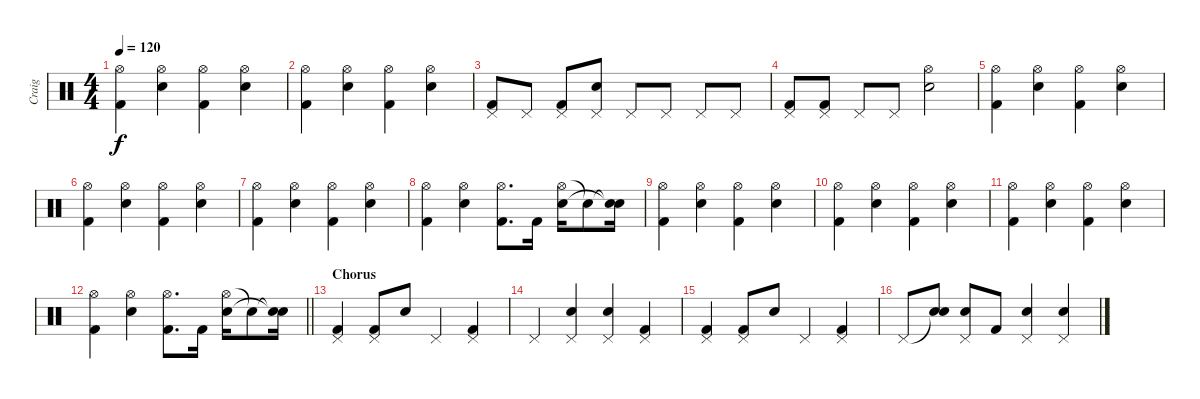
\track ("Craig" "Craig") {instrument percussion}
\staff {score}
\articulation defaults
\ts (4 4)
\tempo 120
\clef neutral
\ks c
("Hi-Hat (open)" "Kick (hit) 2").4{dy f} ("Hi-Hat (open)" "Snare (hit) 2").4 ("Hi-Hat (open)" "Kick (hit) 2").4 ("Hi-Hat (open)" "Snare (hit) 2").4 |
("Hi-Hat (open)" "Kick (hit) 2").4 ("Hi-Hat (open)" "Snare (hit) 2").4 ("Hi-Hat (open)" "Kick (hit) 2").4 ("Hi-Hat (open)" "Snare (hit) 2").4 |
("Pedal Hi-Hat (hit)" "Kick (hit) 2").8 "Pedal Hi-Hat (hit)".8 ("Pedal Hi-Hat (hit)" "Kick (hit) 2").8 ("Pedal Hi-Hat (hit)" "Snare (hit) 2").8 "Pedal Hi-Hat (hit)".8 "Pedal Hi-Hat (hit)".8 "Pedal Hi-Hat (hit)".8 "Pedal Hi-Hat (hit)".8 |
("Pedal Hi-Hat (hit)" "Kick (hit) 2").8 ("Pedal Hi-Hat (hit)" "Kick (hit) 2").8 "Pedal Hi-Hat (hit)".8 "Pedal Hi-Hat (hit)".8 ("Hi-Hat (open)" "Snare (hit) 2").2 |
("Hi-Hat (open)" "Kick (hit) 2").4 ("Hi-Hat (open)" "Snare (hit) 2").4 ("Hi-Hat (open)" "Kick (hit) 2").4 ("Hi-Hat (open)" "Snare (hit) 2").4 |
("Hi-Hat (open)" "Kick (hit) 2").4 ("Hi-Hat (open)" "Snare (hit) 2").4 ("Hi-Hat (open)" "Kick (hit) 2").4 ("Hi-Hat (open)" "Snare (hit) 2").4 |
("Hi-Hat (open)" "Kick (hit) 2").4 ("Hi-Hat (open)" "Snare (hit) 2").4 ("Hi-Hat (open)" "Kick (hit) 2").4 ("Hi-Hat (open)" "Snare (hit) 2").4 |
("Hi-Hat (open)" "Kick (hit) 2").4 ("Hi-Hat (open)" "Snare (hit) 2").4 ("Hi-Hat (open)" "Kick (hit) 2").8{d} "Kick (hit) 2".16 ("Hi-Hat (open)" "Snare (hit) 2").16 "Snare (hit)"{t}.8 ("Snare (hit)"{t} "Snare (hit)"{t}).16 |
("Hi-Hat (open)" "Kick (hit) 2").4 ("Hi-Hat (open)" "Snare (hit) 2").4 ("Hi-Hat (open)" "Kick (hit) 2").4 ("Hi-Hat (open)" "Snare (hit) 2").4 |
("Hi-Hat (open)" "Kick (hit) 2").4 ("Hi-Hat (open)" "Snare (hit) 2").4 ("Hi-Hat (open)" "Kick (hit) 2").4 ("Hi-Hat (open)" "Snare (hit) 2").4 |
("Hi-Hat (open)" "Kick (hit) 2").4 ("Hi-Hat (open)" "Snare (hit) 2").4 ("Hi-Hat (open)" "Kick (hit) 2").4 ("Hi-Hat (open)" "Snare (hit) 2").4 |
\barLineRight lightlight
("Hi-Hat (open)" "Kick (hit) 2").4 ("Hi-Hat (open)" "Snare (hit) 2").4 ("Hi-Hat (open)" "Kick (hit) 2").8{d} "Kick (hit) 2".16 ("Hi-Hat (open)" "Snare (hit) 2").16 "Snare (hit)"{t}.8 ("Snare (hit)"{t} "Snare (hit)"{t}).16 |
\section ("" "Chorus")
("Pedal Hi-Hat (hit)" "Kick (hit) 2").4 ("Pedal Hi-Hat (hit)" "Kick (hit) 2").8 "Snare (hit) 2".8 "Pedal Hi-Hat (hit)".4 ("Pedal Hi-Hat (hit)" "Kick (hit) 2").4 |
"Pedal Hi-Hat (hit)".4 ("Pedal Hi-Hat (hit)" "Snare (hit) 2").4 ("Pedal Hi-Hat (hit)" "Snare (hit) 2").4 ("Pedal Hi-Hat (hit)" "Kick (hit) 2").4 |
("Pedal Hi-Hat (hit)" "Kick (hit) 2").4 ("Pedal Hi-Hat (hit)" "Kick (hit) 2").8 "Snare (hit) 2".8 "Pedal Hi-Hat (hit)".4 ("Pedal Hi-Hat (hit)" "Kick (hit) 2").4 |
"Pedal Hi-Hat (hit)".8 ("Snare (hit)"{t} "Snare (hit) 2").8 ("Pedal Hi-Hat (hit)" "Snare (hit) 2").8 "Kick (hit) 2".8 ("Pedal Hi-Hat (hit)" "Snare (hit) 2").4 ("Pedal Hi-Hat (hit)" "Snare (hit) 2").4
